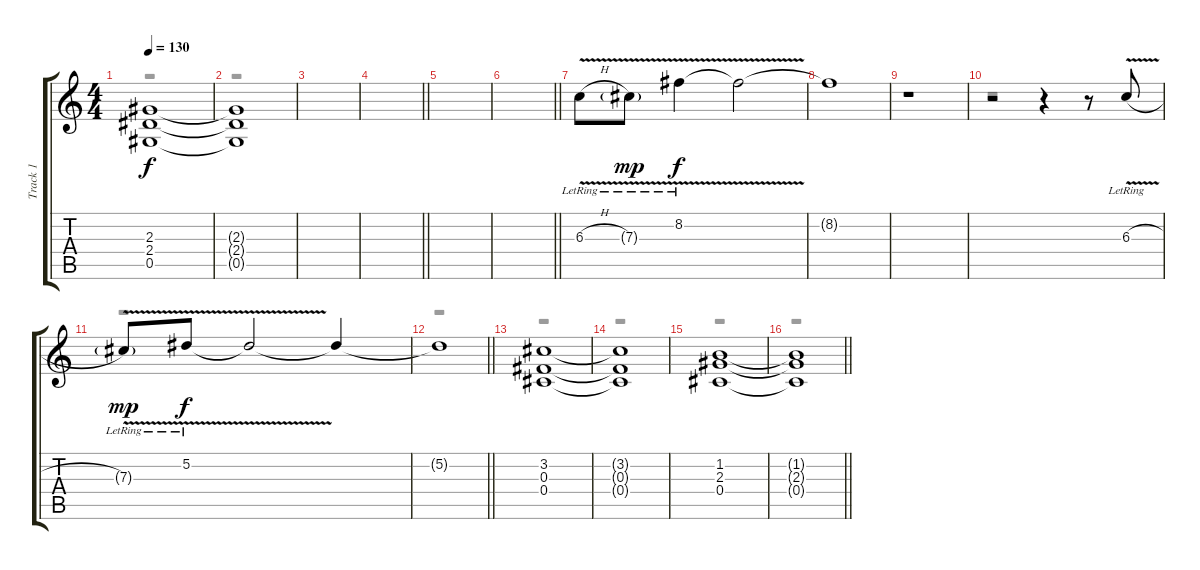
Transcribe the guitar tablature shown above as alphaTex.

\track ("Track 1" "Track 1") {instrument electricguitarclean}
\staff {score tabs}
\tuning (Eb4 Bb3 Gb3 Db3 Ab2 Eb2) {hide}
\voice
\ts (4 4)
\tempo 130
\clef g2
\ks c
(2.3 2.4 0.5).1{dy f} |
(2.3{t} 2.4{t} 0.5{t}).1 |
|
\barLineRight lightlight
|
|
\barLineRight lightlight
|
6.3{v h lr}.8{volume 16} 7.3{v g lr}.8{dy mp} 8.2{v lr}.4{dy f} 8.2{t}.2 |
8.2{t}.1 |
r.1 |
r.2 r.4 r.8 6.3{v h lr}.8 |
7.3{v g lr}.8{dy mp} 5.2{v lr}.8{dy f} 5.2{t}.2 5.2{t}.4 |
\barLineRight lightlight
5.2{t}.1 |
(3.2 0.3 0.4).1 |
(3.2{t} 0.3{t} 0.4{t}).1 |
(1.2 2.3 0.4).1 |
\barLineRight lightlight
(1.2{t} 2.3{t} 0.4{t}).1
\voice
\clef g2
\ottava regular
\simile none
\ks c
r.1{dy f} |
r.1 |
|
\barLineRight lightlight
|
|
\barLineRight lightlight
|
|
|
|
r.1 |
r.1 |
\barLineRight lightlight
r.1 |
r.1 |
r.1 |
r.1 |
\barLineRight lightlight
r.1
